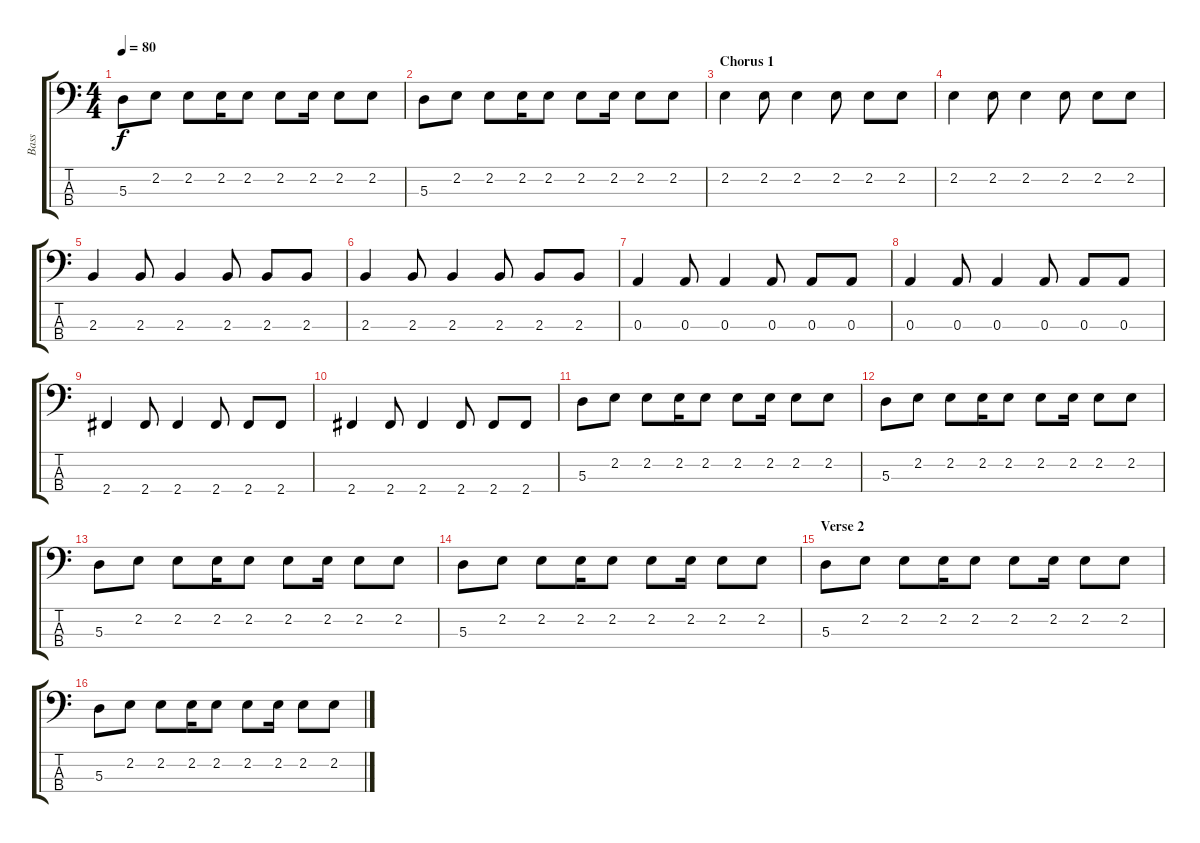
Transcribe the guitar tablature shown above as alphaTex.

\track ("Bass" "Bass") {instrument electricbassfinger}
\staff {score tabs}
\tuning (G2 D2 A1 E1) {hide}
\ts (4 4)
\tempo 80
\clef f4
\ks c
5.3.8{dy f} 2.2.8 2.2.8 2.2.16 2.2.8 2.2.8 2.2.16 2.2.8 2.2.8 |
5.3.8 2.2.8 2.2.8 2.2.16 2.2.8 2.2.8 2.2.16 2.2.8 2.2.8 |
\section ("" "Chorus 1")
2.2.4 2.2.8 2.2.4 2.2.8 2.2.8 2.2.8 |
2.2.4 2.2.8 2.2.4 2.2.8 2.2.8 2.2.8 |
2.3.4 2.3.8 2.3.4 2.3.8 2.3.8 2.3.8 |
2.3.4 2.3.8 2.3.4 2.3.8 2.3.8 2.3.8 |
0.3.4 0.3.8 0.3.4 0.3.8 0.3.8 0.3.8 |
0.3.4 0.3.8 0.3.4 0.3.8 0.3.8 0.3.8 |
2.4.4 2.4.8 2.4.4 2.4.8 2.4.8 2.4.8 |
2.4.4 2.4.8 2.4.4 2.4.8 2.4.8 2.4.8 |
5.3.8 2.2.8 2.2.8 2.2.16 2.2.8 2.2.8 2.2.16 2.2.8 2.2.8 |
5.3.8 2.2.8 2.2.8 2.2.16 2.2.8 2.2.8 2.2.16 2.2.8 2.2.8 |
5.3.8 2.2.8 2.2.8 2.2.16 2.2.8 2.2.8 2.2.16 2.2.8 2.2.8 |
5.3.8 2.2.8 2.2.8 2.2.16 2.2.8 2.2.8 2.2.16 2.2.8 2.2.8 |
\section ("" "Verse 2")
5.3.8 2.2.8 2.2.8 2.2.16 2.2.8 2.2.8 2.2.16 2.2.8 2.2.8 |
5.3.8 2.2.8 2.2.8 2.2.16 2.2.8 2.2.8 2.2.16 2.2.8 2.2.8
